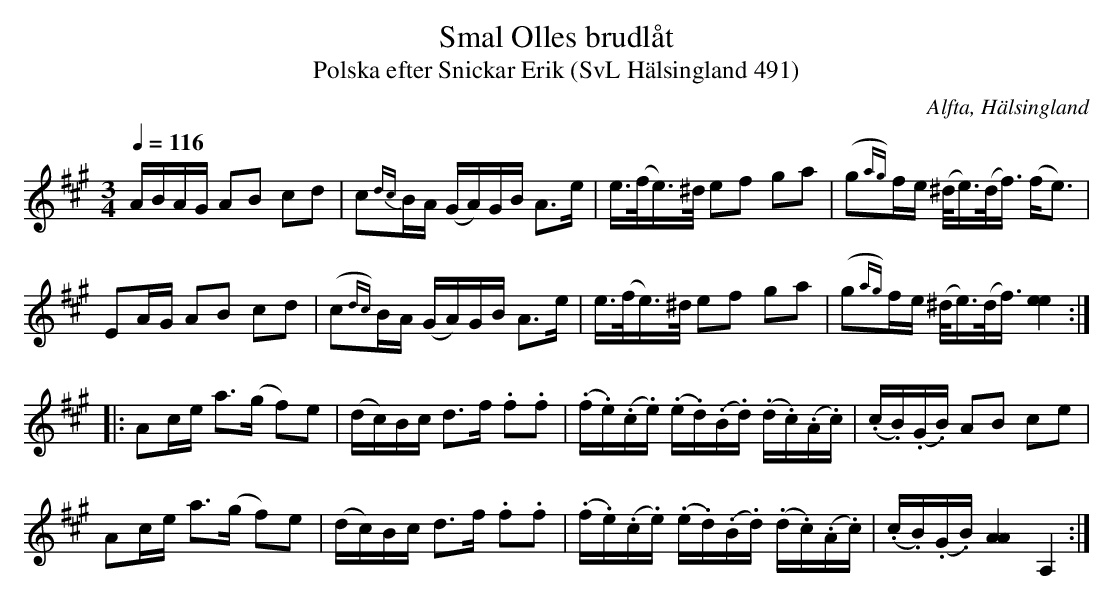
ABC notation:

X:1
T:Smal Olles brudlåt
T:Polska efter Snickar Erik (SvL Hälsingland 491)
O:Alfta, Hälsingland
M:3/4
L:1/16
Q:1/4=116
K:A
ABAG A2B2 c2d2|c2{dc}BA (GA)GB A3e|e>(fe>)^d e2f2 g2a2|(g2{ag})fe (^d<e)(d<f) (fe3)|
E2AG A2B2 c2d2|(c2{dc})BA (GA)GB A3e|e>(fe>)^d e2f2 g2a2|(g2{ag})fe (^d<e)(d<f) [ee]4:|
|:A2ce a3(g f2)e2|(dc)Bc d3f .f2.f2|(.f.e)(.c.e) (.e.d)(.B.d) (.d.c)(.A.c)|(.c.B)(.G.B) A2B2 c2e2|
A2ce a3(g f2)e2|(dc)Bc d3f .f2.f2|(.f.e)(.c.e) (.e.d)(.B.d) (.d.c)(.A.c)|(.c.B)(.G.B) [AA]4 A,4:|
